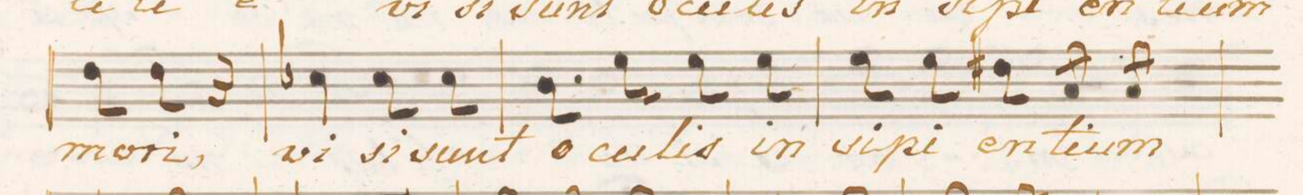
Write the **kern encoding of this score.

**kern	**text	**dynam
*I"Tenore.	*	*
*clefC4	*	*
*k[f#]	*	*
*M2/4	*	*
8c\	mo-	.
8c\	-ri,	.
4r	.	.
=29	=29	=29
4B-X\	vi-	.
8B-\	-si	.
8B-\	sunt	.
=30	=30	=30
8.A\	o-	.
16d\	-cu-	.
8d\	-lis	.
8d\	in-	.
=31	=31	=31
8d\	-si-	.
8d\	-pi-	.
8c#X\	-en-	.
16G/	-ti-	.
16G/	-um	.
=32	=32	=32
*-	*-	*-
